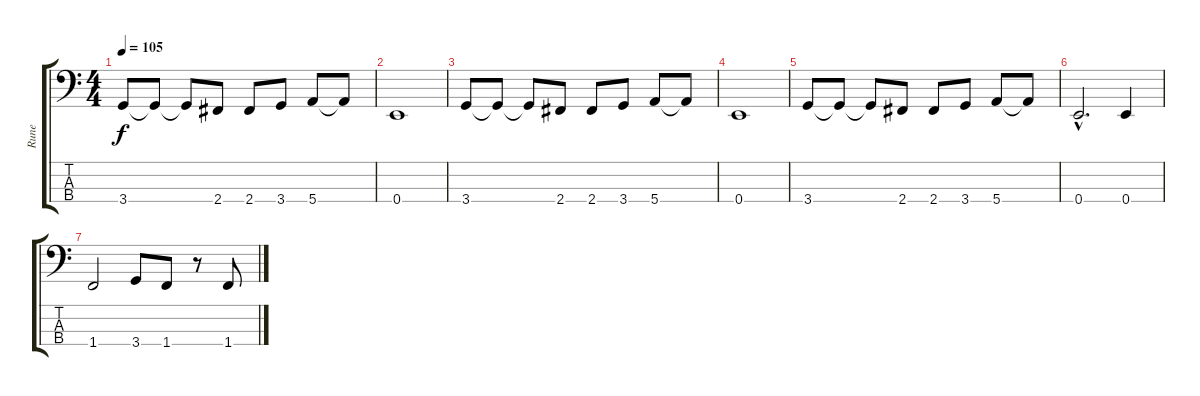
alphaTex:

\track ("Rune" "Rune") {instrument electricbassfinger}
\staff {score tabs}
\tuning (G2 D2 A1 E1) {hide}
\ts (4 4)
\tempo 105
\clef f4
\ks c
3.4.8{dy f} 3.4{t}.8 3.4{t}.8 2.4.8 2.4.8 3.4.8 5.4.8 5.4{t}.8 |
0.4.1 |
3.4.8 3.4{t}.8 3.4{t}.8 2.4.8 2.4.8 3.4.8 5.4.8 5.4{t}.8 |
0.4.1 |
3.4.8 3.4{t}.8 3.4{t}.8 2.4.8 2.4.8 3.4.8 5.4.8 5.4{t}.8 |
0.4{hac}.2{d} 0.4.4 |
1.4.2 3.4.8 1.4.8 r.8 1.4.8
